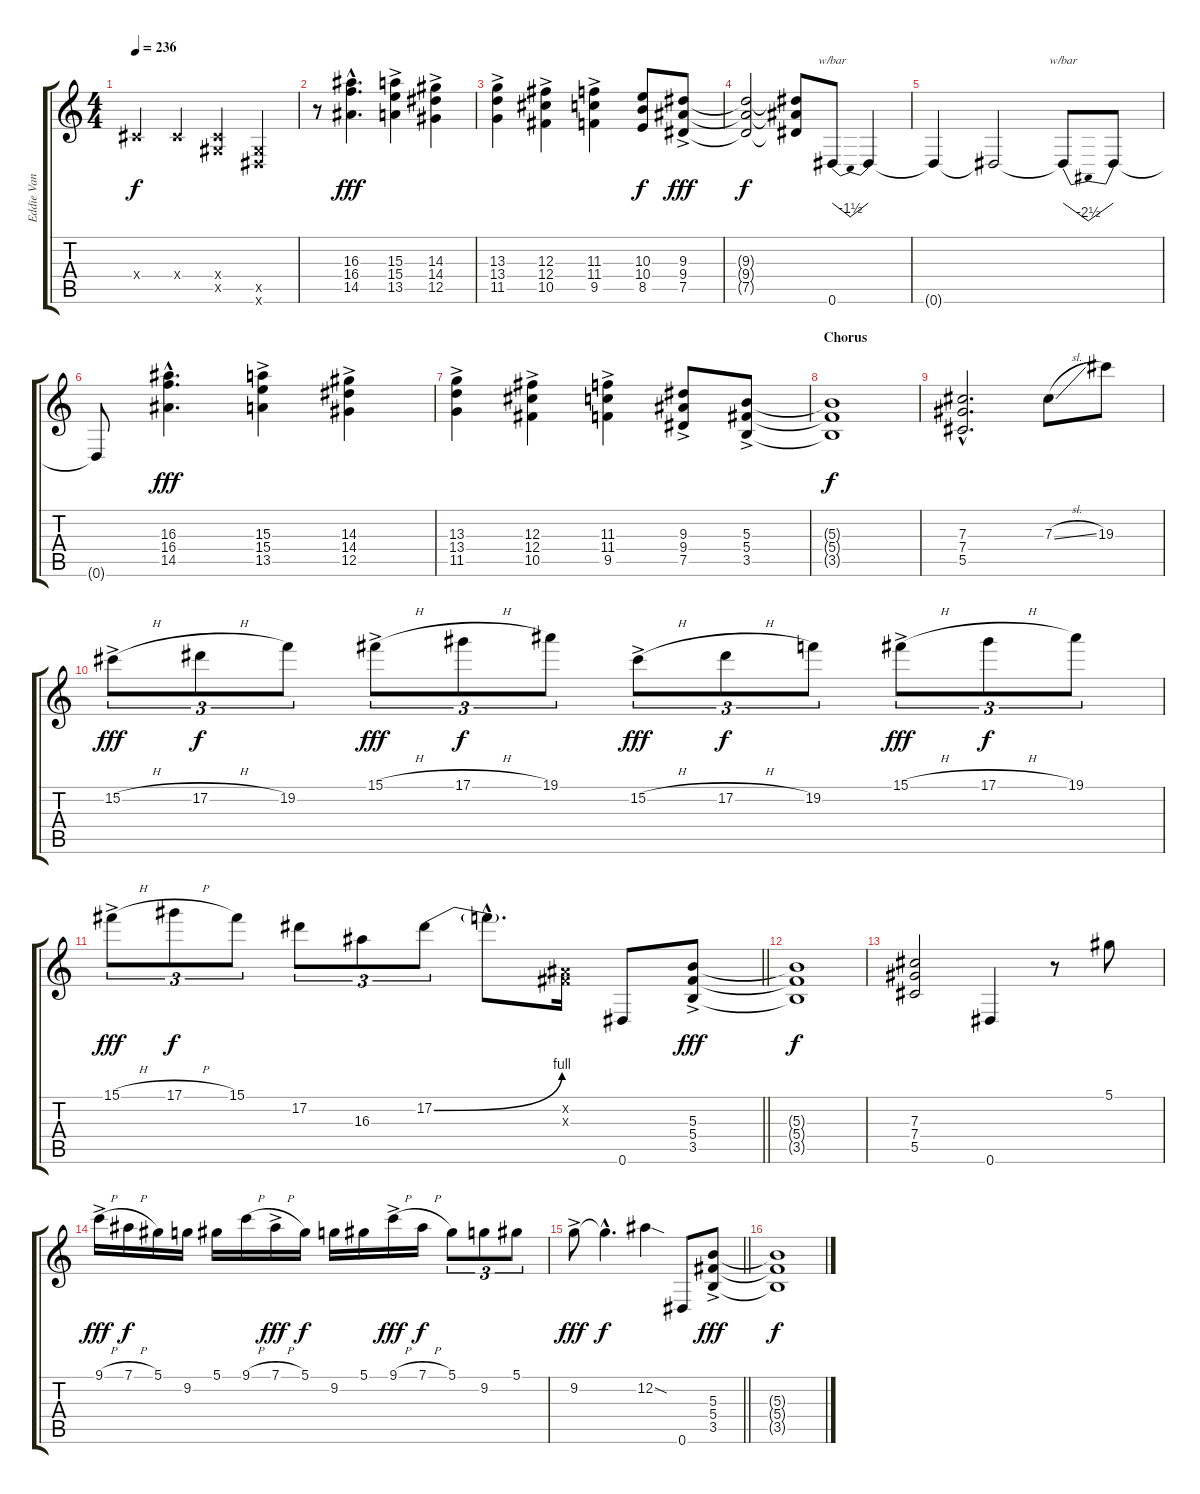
\track ("Eddie Van Halen" "Eddie Van ") {instrument distortionguitar}
\staff {score tabs}
\tuning (Eb4 Bb3 Gb3 Db3 Ab2 Eb2) {hide}
\ts (4 4)
\tempo 236
\clef g2
\ks c
0.4{x}.4{dy f} 0.4{x}.4 (0.4{x} 0.5{x}).4 (0.5{x} 0.6{x}).4 |
r.8 (16.3{hac} 16.4{hac} 14.5{hac}).4{d dy fff} (15.3{ac} 15.4 13.5).4 (14.3{ac} 14.4 12.5).4 |
(13.3{ac} 13.4 11.5).4 (12.3{ac} 12.4 10.5).4 (11.3{ac} 11.4 9.5).4 (10.3 10.4 8.5).8{dy f} (9.3{ac} 9.4 7.5).8{dy fff} |
(9.3{t} 9.4{t} 7.5{t}).2{dy f} (9.3{t} 9.4{t} 7.5{t}).8 0.6.8{tbe (dip default 0 0 30 -6 60 0)} 0.6{t}.4 |
0.6{t}.4 0.6{t}.2 0.6{t}.8{tbe (dip default 0 0 30 -10 60 0)} 0.6{t}.8 |
0.6{t}.8 (16.3{hac} 16.4{hac} 14.5{hac}).4{d dy fff} (15.3 15.4 13.5{ac}).4 (14.3{ac} 14.4 12.5).4 |
(13.3{ac} 13.4 11.5).4 (12.3{ac} 12.4 10.5).4 (11.3{ac} 11.4 9.5).4 (9.3{ac} 9.4 7.5).8 (5.3{ac} 5.4 3.5).8 |
\section ("" "Chorus")
(5.3{t} 5.4{t} 3.5{t}).1{dy f} |
(7.3{hac} 7.4{hac} 5.5{hac}).2{d} 7.3{sl}.8 19.3.8 |
15.2{h ac}.8{tu (3 2) dy fff} 17.2{h}.8{tu (3 2) dy f} 19.2.8{tu (3 2)} 15.1{h ac}.8{tu (3 2) dy fff} 17.1{h}.8{tu (3 2) dy f} 19.1.8{tu (3 2)} 15.2{h ac}.8{tu (3 2) dy fff} 17.2{h}.8{tu (3 2) dy f} 19.2.8{tu (3 2)} 15.1{h ac}.8{tu (3 2) dy fff} 17.1{h}.8{tu (3 2) dy f} 19.1.8{tu (3 2)} |
\barLineRight lightlight
15.1{h ac}.8{tu (3 2) dy fff} 17.1{h}.8{tu (3 2) dy f} 15.1.8{tu (3 2)} 17.2.8{tu (3 2)} 16.3.8{tu (3 2)} 17.2{be (bend 0 0 60 4)}.8{tu (3 2)} 17.2{hac t}.8{d} (0.2{x} 0.3{x}).16 0.6.8 (5.3{ac} 5.4 3.5).8{dy fff} |
(5.3{t} 5.4{t} 3.5{t}).1{dy f} |
(7.3 7.4 5.5).2 0.6.4 r.8 5.1.8 |
9.1{h ac}.16{dy fff} 7.1{h}.16{dy f} 5.1.16 9.2.16 5.1.16 9.1{h}.16 7.1{h ac}.16{dy fff} 5.1.16{dy f} 9.2.16 5.1.16 9.1{h ac}.16{dy fff} 7.1{h}.16{dy f} 5.1.8{tu (3 2)} 9.2.8{tu (3 2)} 5.1.8{tu (3 2)} |
\barLineRight lightlight
9.2{ac}.8{dy fff} 9.2{hac t}.4{d dy f} 12.2{sod}.4 0.6.8 (5.3{ac} 5.4 3.5).8{dy fff} |
(5.3{t} 5.4{t} 3.5{t}).1{dy f}
